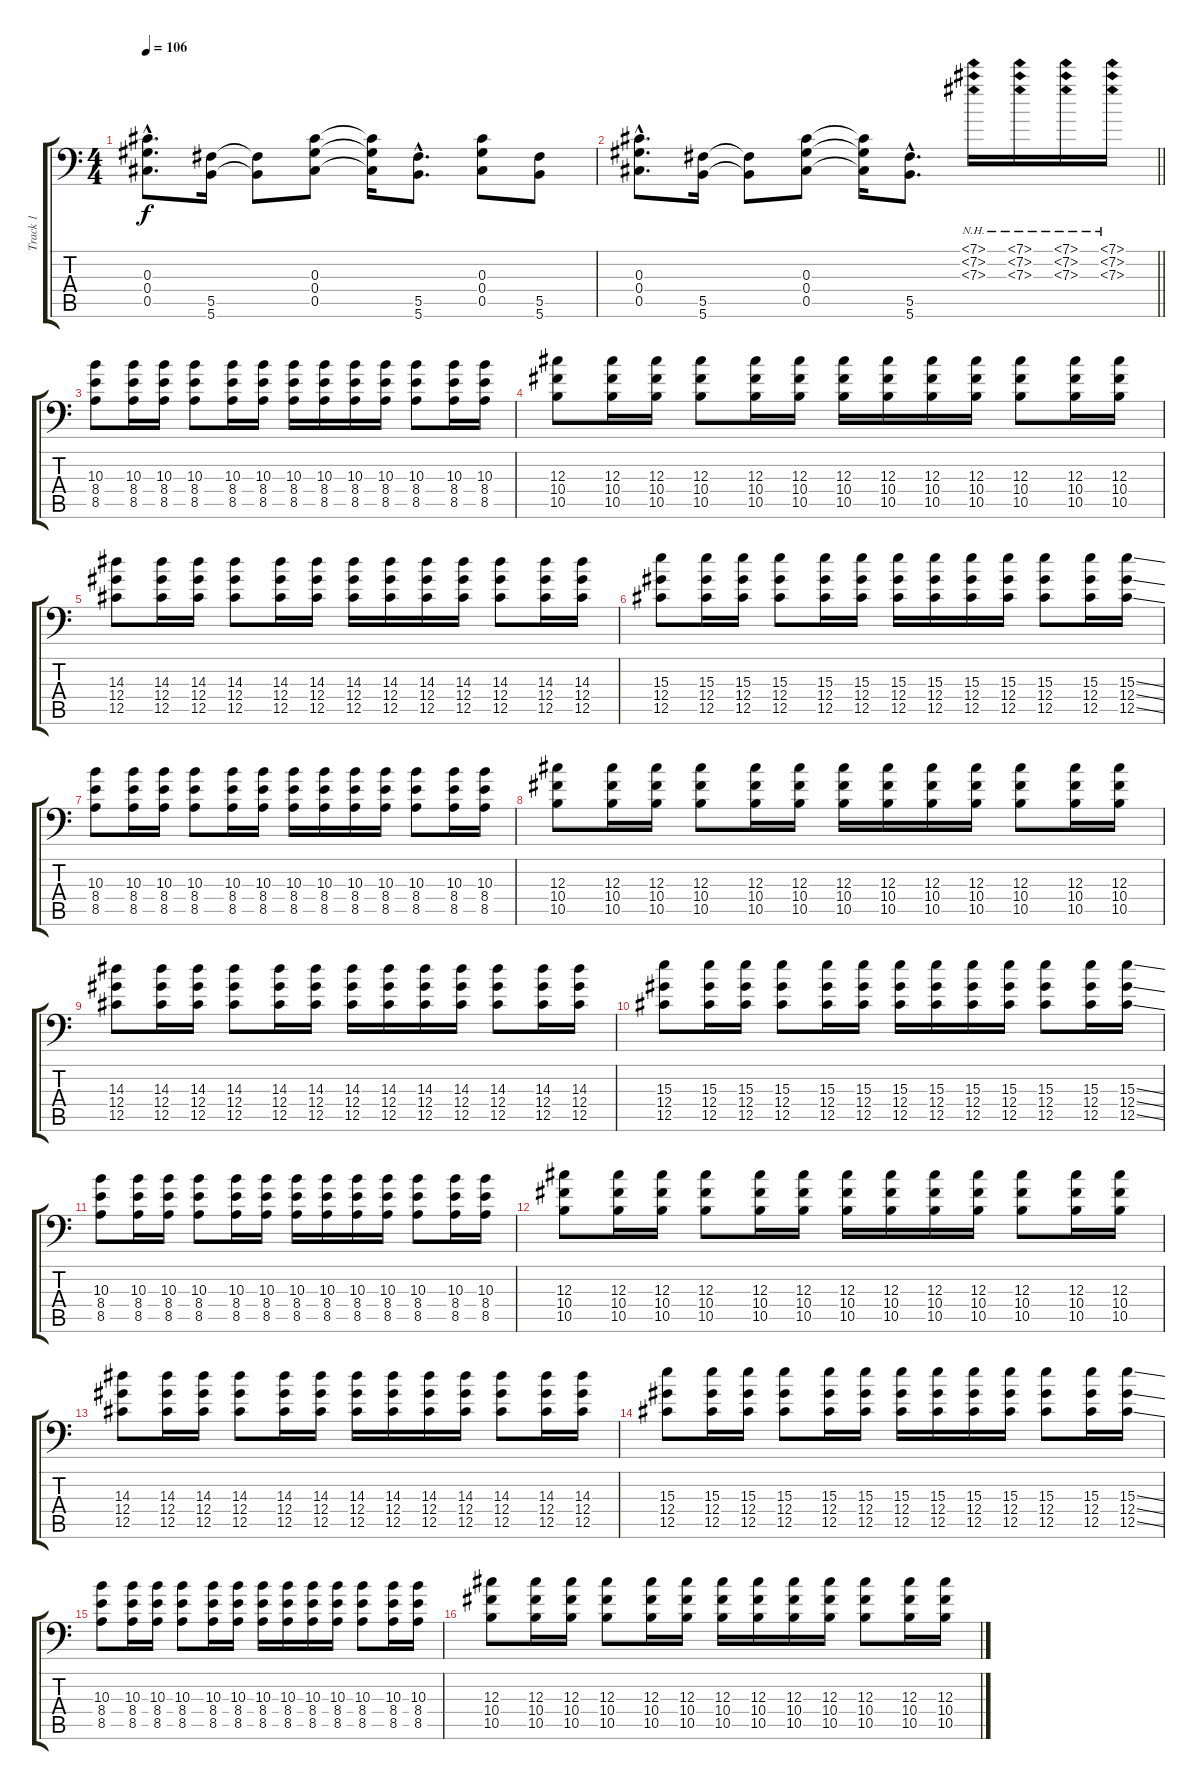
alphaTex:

\track ("Track 1" "Track 1") {instrument distortionguitar}
\staff {score tabs}
\tuning (Bb3 Gb3 Db3 Ab2 Db2 Gb1) {hide}
\ts (4 4)
\tempo 106
\clef f4
\ks c
(0.3{hac} 0.4{hac} 0.5{hac}).8{d dy f} (5.5 5.6).16 (5.5{t} 5.6{t}).8 (0.3 0.4 0.5).8 (0.3{t} 0.4{t} 0.5{t}).16 (5.5{hac} 5.6{hac}).8{d} (0.3 0.4 0.5).8 (5.5 5.6).8 |
\barLineRight lightlight
(0.3{hac} 0.4{hac} 0.5{hac}).8{d} (5.5 5.6).16 (5.5{t} 5.6{t}).8 (0.3 0.4 0.5).8 (0.3{t} 0.4{t} 0.5{t}).16 (5.5{hac} 5.6{hac}).8{d} (7.1{nh} 7.2{nh} 7.3{nh}).16 (7.1{nh} 7.2{nh} 7.3{nh}).16 (7.1{nh} 7.2{nh} 7.3{nh}).16 (7.1{nh} 7.2{nh} 7.3{nh}).16 |
(10.3 8.4 8.5).8 (10.3 8.4 8.5).16 (10.3 8.4 8.5).16 (10.3 8.4 8.5).8 (10.3 8.4 8.5).16 (10.3 8.4 8.5).16 (10.3 8.4 8.5).16 (10.3 8.4 8.5).16 (10.3 8.4 8.5).16 (10.3 8.4 8.5).16 (10.3 8.4 8.5).8 (10.3 8.4 8.5).16 (10.3 8.4 8.5).16 |
(12.3 10.4 10.5).8 (12.3 10.4 10.5).16 (12.3 10.4 10.5).16 (12.3 10.4 10.5).8 (12.3 10.4 10.5).16 (12.3 10.4 10.5).16 (12.3 10.4 10.5).16 (12.3 10.4 10.5).16 (12.3 10.4 10.5).16 (12.3 10.4 10.5).16 (12.3 10.4 10.5).8 (12.3 10.4 10.5).16 (12.3 10.4 10.5).16 |
(14.3 12.4 12.5).8 (14.3 12.4 12.5).16 (14.3 12.4 12.5).16 (14.3 12.4 12.5).8 (14.3 12.4 12.5).16 (14.3 12.4 12.5).16 (14.3 12.4 12.5).16 (14.3 12.4 12.5).16 (14.3 12.4 12.5).16 (14.3 12.4 12.5).16 (14.3 12.4 12.5).8 (14.3 12.4 12.5).16 (14.3 12.4 12.5).16 |
(15.3 12.4 12.5).8 (15.3 12.4 12.5).16 (15.3 12.4 12.5).16 (15.3 12.4 12.5).8 (15.3 12.4 12.5).16 (15.3 12.4 12.5).16 (15.3 12.4 12.5).16 (15.3 12.4 12.5).16 (15.3 12.4 12.5).16 (15.3 12.4 12.5).16 (15.3 12.4 12.5).8 (15.3 12.4 12.5).16 (15.3{ss} 12.4{ss} 12.5{ss}).16 |
(10.3 8.4 8.5).8 (10.3 8.4 8.5).16 (10.3 8.4 8.5).16 (10.3 8.4 8.5).8 (10.3 8.4 8.5).16 (10.3 8.4 8.5).16 (10.3 8.4 8.5).16 (10.3 8.4 8.5).16 (10.3 8.4 8.5).16 (10.3 8.4 8.5).16 (10.3 8.4 8.5).8 (10.3 8.4 8.5).16 (10.3 8.4 8.5).16 |
(12.3 10.4 10.5).8 (12.3 10.4 10.5).16 (12.3 10.4 10.5).16 (12.3 10.4 10.5).8 (12.3 10.4 10.5).16 (12.3 10.4 10.5).16 (12.3 10.4 10.5).16 (12.3 10.4 10.5).16 (12.3 10.4 10.5).16 (12.3 10.4 10.5).16 (12.3 10.4 10.5).8 (12.3 10.4 10.5).16 (12.3 10.4 10.5).16 |
(14.3 12.4 12.5).8 (14.3 12.4 12.5).16 (14.3 12.4 12.5).16 (14.3 12.4 12.5).8 (14.3 12.4 12.5).16 (14.3 12.4 12.5).16 (14.3 12.4 12.5).16 (14.3 12.4 12.5).16 (14.3 12.4 12.5).16 (14.3 12.4 12.5).16 (14.3 12.4 12.5).8 (14.3 12.4 12.5).16 (14.3 12.4 12.5).16 |
(15.3 12.4 12.5).8 (15.3 12.4 12.5).16 (15.3 12.4 12.5).16 (15.3 12.4 12.5).8 (15.3 12.4 12.5).16 (15.3 12.4 12.5).16 (15.3 12.4 12.5).16 (15.3 12.4 12.5).16 (15.3 12.4 12.5).16 (15.3 12.4 12.5).16 (15.3 12.4 12.5).8 (15.3 12.4 12.5).16 (15.3{ss} 12.4{ss} 12.5{ss}).16 |
(10.3 8.4 8.5).8 (10.3 8.4 8.5).16 (10.3 8.4 8.5).16 (10.3 8.4 8.5).8 (10.3 8.4 8.5).16 (10.3 8.4 8.5).16 (10.3 8.4 8.5).16 (10.3 8.4 8.5).16 (10.3 8.4 8.5).16 (10.3 8.4 8.5).16 (10.3 8.4 8.5).8 (10.3 8.4 8.5).16 (10.3 8.4 8.5).16 |
(12.3 10.4 10.5).8 (12.3 10.4 10.5).16 (12.3 10.4 10.5).16 (12.3 10.4 10.5).8 (12.3 10.4 10.5).16 (12.3 10.4 10.5).16 (12.3 10.4 10.5).16 (12.3 10.4 10.5).16 (12.3 10.4 10.5).16 (12.3 10.4 10.5).16 (12.3 10.4 10.5).8 (12.3 10.4 10.5).16 (12.3 10.4 10.5).16 |
(14.3 12.4 12.5).8 (14.3 12.4 12.5).16 (14.3 12.4 12.5).16 (14.3 12.4 12.5).8 (14.3 12.4 12.5).16 (14.3 12.4 12.5).16 (14.3 12.4 12.5).16 (14.3 12.4 12.5).16 (14.3 12.4 12.5).16 (14.3 12.4 12.5).16 (14.3 12.4 12.5).8 (14.3 12.4 12.5).16 (14.3 12.4 12.5).16 |
(15.3 12.4 12.5).8 (15.3 12.4 12.5).16 (15.3 12.4 12.5).16 (15.3 12.4 12.5).8 (15.3 12.4 12.5).16 (15.3 12.4 12.5).16 (15.3 12.4 12.5).16 (15.3 12.4 12.5).16 (15.3 12.4 12.5).16 (15.3 12.4 12.5).16 (15.3 12.4 12.5).8 (15.3 12.4 12.5).16 (15.3{ss} 12.4{ss} 12.5{ss}).16 |
(10.3 8.4 8.5).8 (10.3 8.4 8.5).16 (10.3 8.4 8.5).16 (10.3 8.4 8.5).8 (10.3 8.4 8.5).16 (10.3 8.4 8.5).16 (10.3 8.4 8.5).16 (10.3 8.4 8.5).16 (10.3 8.4 8.5).16 (10.3 8.4 8.5).16 (10.3 8.4 8.5).8 (10.3 8.4 8.5).16 (10.3 8.4 8.5).16 |
(12.3 10.4 10.5).8 (12.3 10.4 10.5).16 (12.3 10.4 10.5).16 (12.3 10.4 10.5).8 (12.3 10.4 10.5).16 (12.3 10.4 10.5).16 (12.3 10.4 10.5).16 (12.3 10.4 10.5).16 (12.3 10.4 10.5).16 (12.3 10.4 10.5).16 (12.3 10.4 10.5).8 (12.3 10.4 10.5).16 (12.3 10.4 10.5).16
